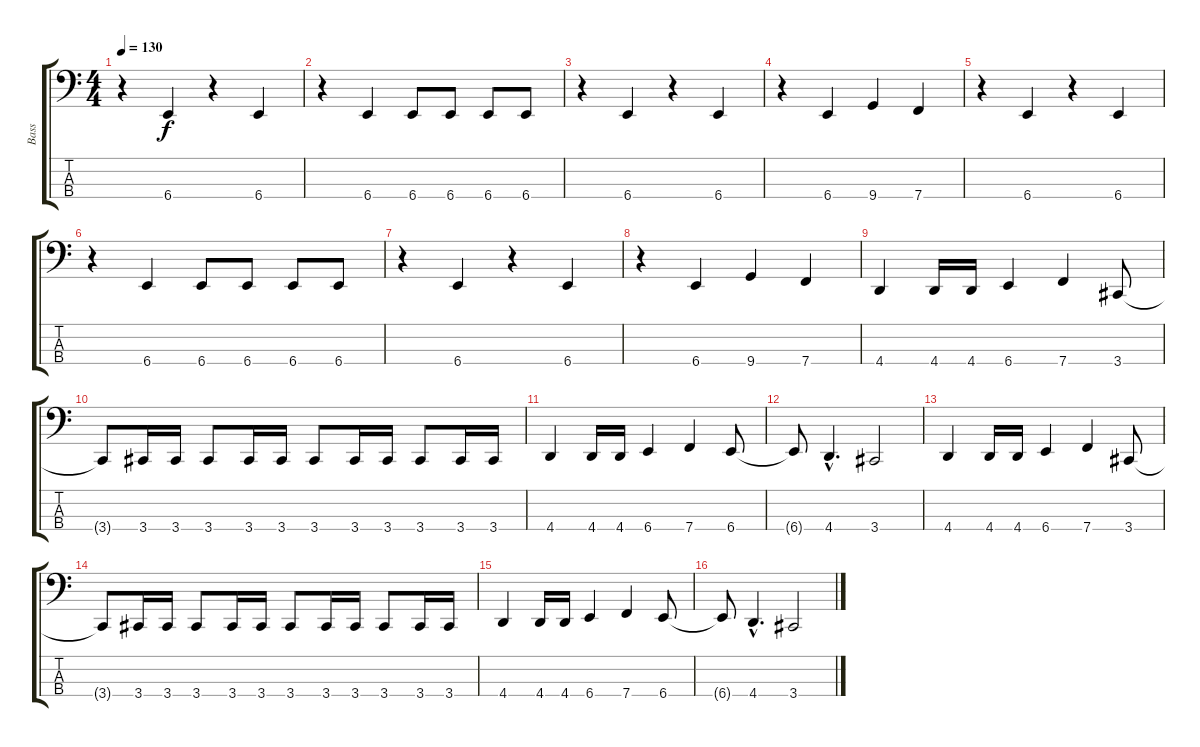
\track ("Bass" "Bass") {instrument electricbasspick}
\staff {score tabs}
\tuning (Eb2 Bb1 F1 Bb0) {hide}
\ts (4 4)
\tempo 130
\clef f4
\ks c
r.4{dy f} 6.4.4 r.4 6.4.4 |
r.4 6.4.4 6.4.8 6.4.8 6.4.8 6.4.8 |
r.4 6.4.4 r.4 6.4.4 |
r.4 6.4.4 9.4.4 7.4.4 |
r.4 6.4.4 r.4 6.4.4 |
r.4 6.4.4 6.4.8 6.4.8 6.4.8 6.4.8 |
r.4 6.4.4 r.4 6.4.4 |
r.4 6.4.4 9.4.4 7.4.4 |
4.4.4 4.4.16 4.4.16 6.4.4 7.4.4 3.4.8 |
3.4{t}.8 3.4.16 3.4.16 3.4.8 3.4.16 3.4.16 3.4.8 3.4.16 3.4.16 3.4.8 3.4.16 3.4.16 |
4.4.4 4.4.16 4.4.16 6.4.4 7.4.4 6.4.8 |
6.4{t}.8 4.4{hac}.4{d} 3.4.2 |
4.4.4 4.4.16 4.4.16 6.4.4 7.4.4 3.4.8 |
3.4{t}.8 3.4.16 3.4.16 3.4.8 3.4.16 3.4.16 3.4.8 3.4.16 3.4.16 3.4.8 3.4.16 3.4.16 |
4.4.4 4.4.16 4.4.16 6.4.4 7.4.4 6.4.8 |
6.4{t}.8 4.4{hac}.4{d} 3.4.2
